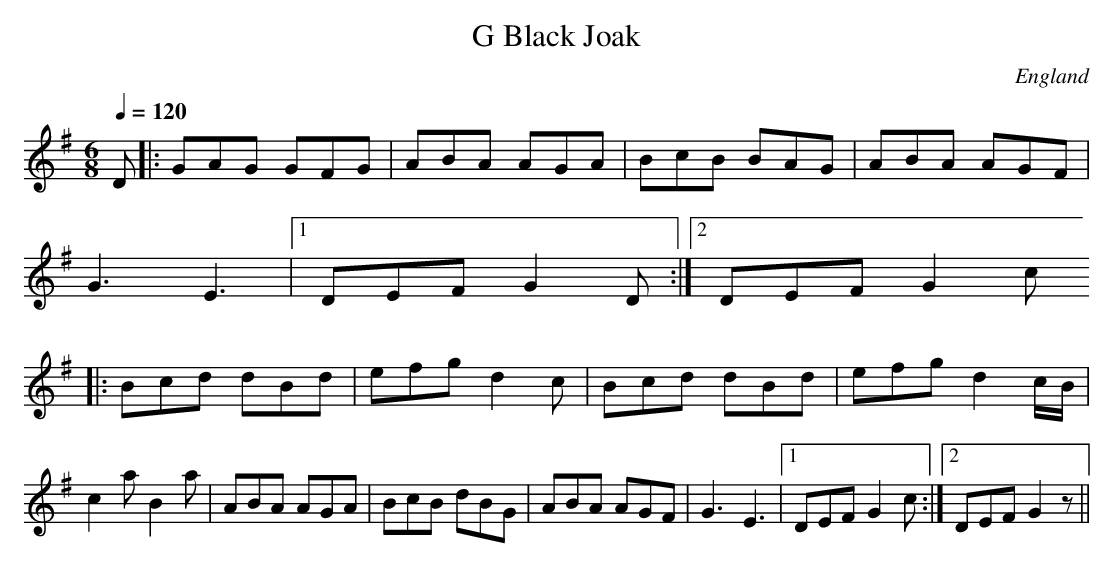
X:1
T:G Black Joak
M:6/8
Q:1/4=120
O:England
K:G
D |: GAG GFG|ABA AGA|BcB BAG|ABA AGF|
G3 E3 |1 DEF G2 D :|2 DEF G2 c
|: Bcd dBd | efg d2c | Bcd dBd | efg d2c/2B/2 |
c2a B2a | ABA AGA | BcB dBG|ABA AGF|G3 E3|1 DEF G2 c :|2 DEF G2 z ||
